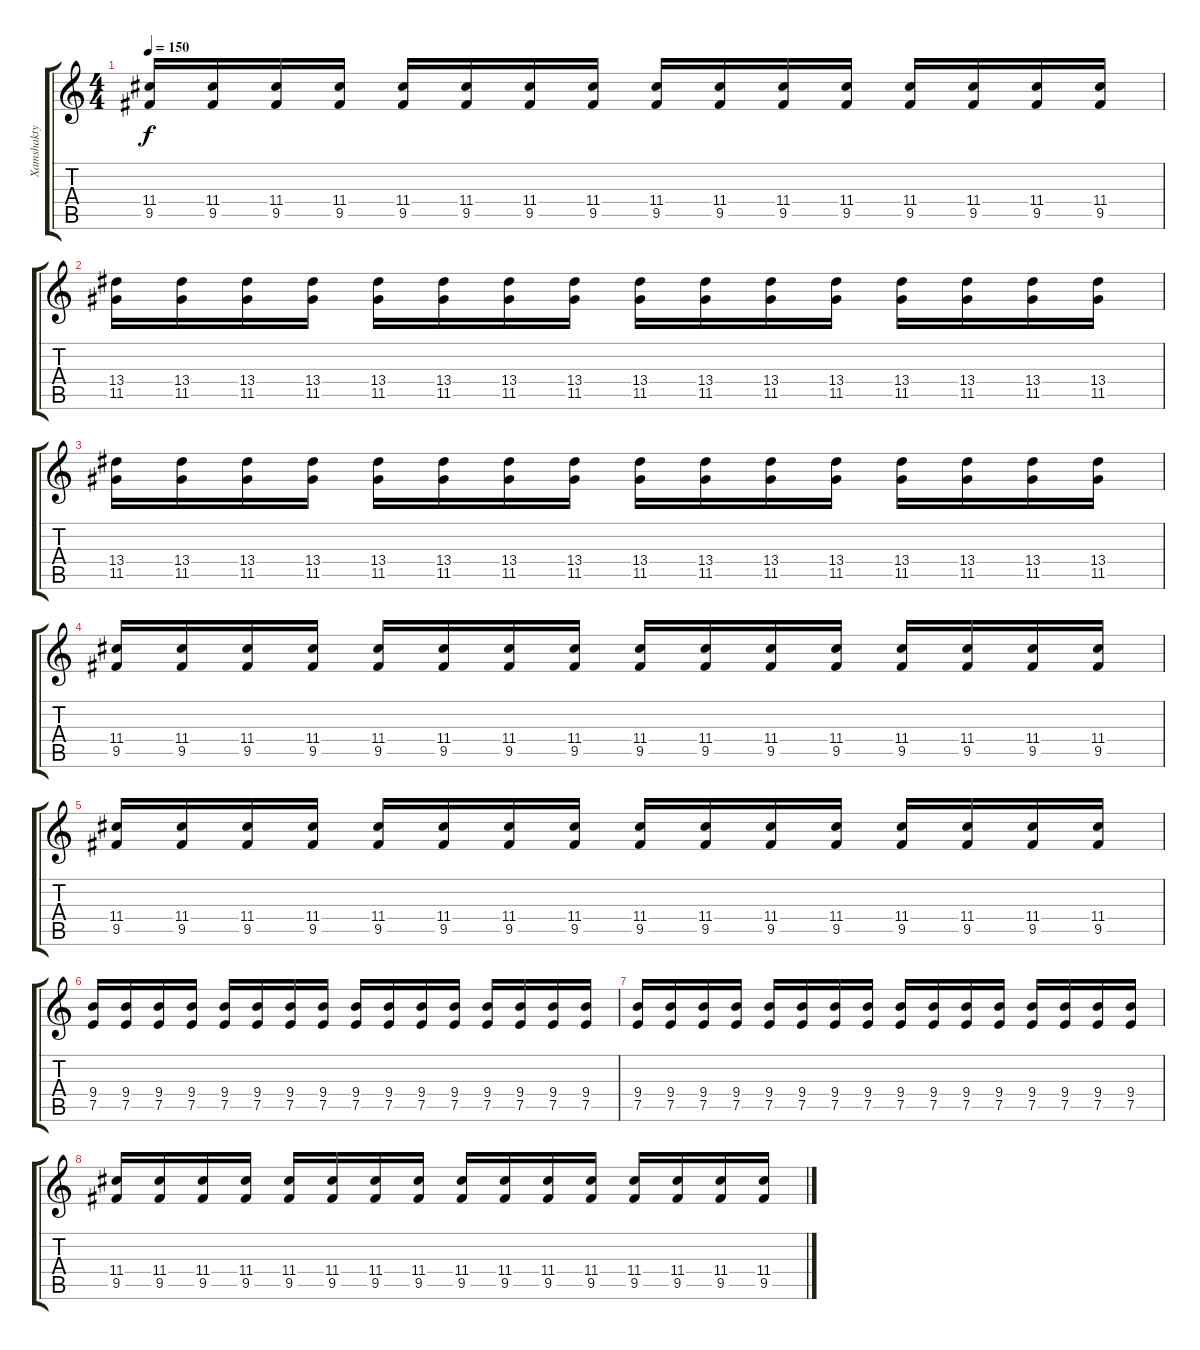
\track ("Xamshakty" "Xamshakty") {instrument distortionguitar}
\staff {score tabs}
\tuning (E4 B3 G3 D3 A2 E2) {hide}
\ts (4 4)
\tempo 150
\clef g2
\ks c
(11.4 9.5).16{dy f} (11.4 9.5).16 (11.4 9.5).16 (11.4 9.5).16 (11.4 9.5).16 (11.4 9.5).16 (11.4 9.5).16 (11.4 9.5).16 (11.4 9.5).16 (11.4 9.5).16 (11.4 9.5).16 (11.4 9.5).16 (11.4 9.5).16 (11.4 9.5).16 (11.4 9.5).16 (11.4 9.5).16 |
(13.4 11.5).16 (13.4 11.5).16 (13.4 11.5).16 (13.4 11.5).16 (13.4 11.5).16 (13.4 11.5).16 (13.4 11.5).16 (13.4 11.5).16 (13.4 11.5).16 (13.4 11.5).16 (13.4 11.5).16 (13.4 11.5).16 (13.4 11.5).16 (13.4 11.5).16 (13.4 11.5).16 (13.4 11.5).16 |
(13.4 11.5).16 (13.4 11.5).16 (13.4 11.5).16 (13.4 11.5).16 (13.4 11.5).16 (13.4 11.5).16 (13.4 11.5).16 (13.4 11.5).16 (13.4 11.5).16 (13.4 11.5).16 (13.4 11.5).16 (13.4 11.5).16 (13.4 11.5).16 (13.4 11.5).16 (13.4 11.5).16 (13.4 11.5).16 |
(11.4 9.5).16 (11.4 9.5).16 (11.4 9.5).16 (11.4 9.5).16 (11.4 9.5).16 (11.4 9.5).16 (11.4 9.5).16 (11.4 9.5).16 (11.4 9.5).16 (11.4 9.5).16 (11.4 9.5).16 (11.4 9.5).16 (11.4 9.5).16 (11.4 9.5).16 (11.4 9.5).16 (11.4 9.5).16 |
(11.4 9.5).16 (11.4 9.5).16 (11.4 9.5).16 (11.4 9.5).16 (11.4 9.5).16 (11.4 9.5).16 (11.4 9.5).16 (11.4 9.5).16 (11.4 9.5).16 (11.4 9.5).16 (11.4 9.5).16 (11.4 9.5).16 (11.4 9.5).16 (11.4 9.5).16 (11.4 9.5).16 (11.4 9.5).16 |
(9.4 7.5).16 (9.4 7.5).16 (9.4 7.5).16 (9.4 7.5).16 (9.4 7.5).16 (9.4 7.5).16 (9.4 7.5).16 (9.4 7.5).16 (9.4 7.5).16 (9.4 7.5).16 (9.4 7.5).16 (9.4 7.5).16 (9.4 7.5).16 (9.4 7.5).16 (9.4 7.5).16 (9.4 7.5).16 |
(9.4 7.5).16 (9.4 7.5).16 (9.4 7.5).16 (9.4 7.5).16 (9.4 7.5).16 (9.4 7.5).16 (9.4 7.5).16 (9.4 7.5).16 (9.4 7.5).16 (9.4 7.5).16 (9.4 7.5).16 (9.4 7.5).16 (9.4 7.5).16 (9.4 7.5).16 (9.4 7.5).16 (9.4 7.5).16 |
(11.4 9.5).16 (11.4 9.5).16 (11.4 9.5).16 (11.4 9.5).16 (11.4 9.5).16 (11.4 9.5).16 (11.4 9.5).16 (11.4 9.5).16 (11.4 9.5).16 (11.4 9.5).16 (11.4 9.5).16 (11.4 9.5).16 (11.4 9.5).16 (11.4 9.5).16 (11.4 9.5).16 (11.4 9.5).16
